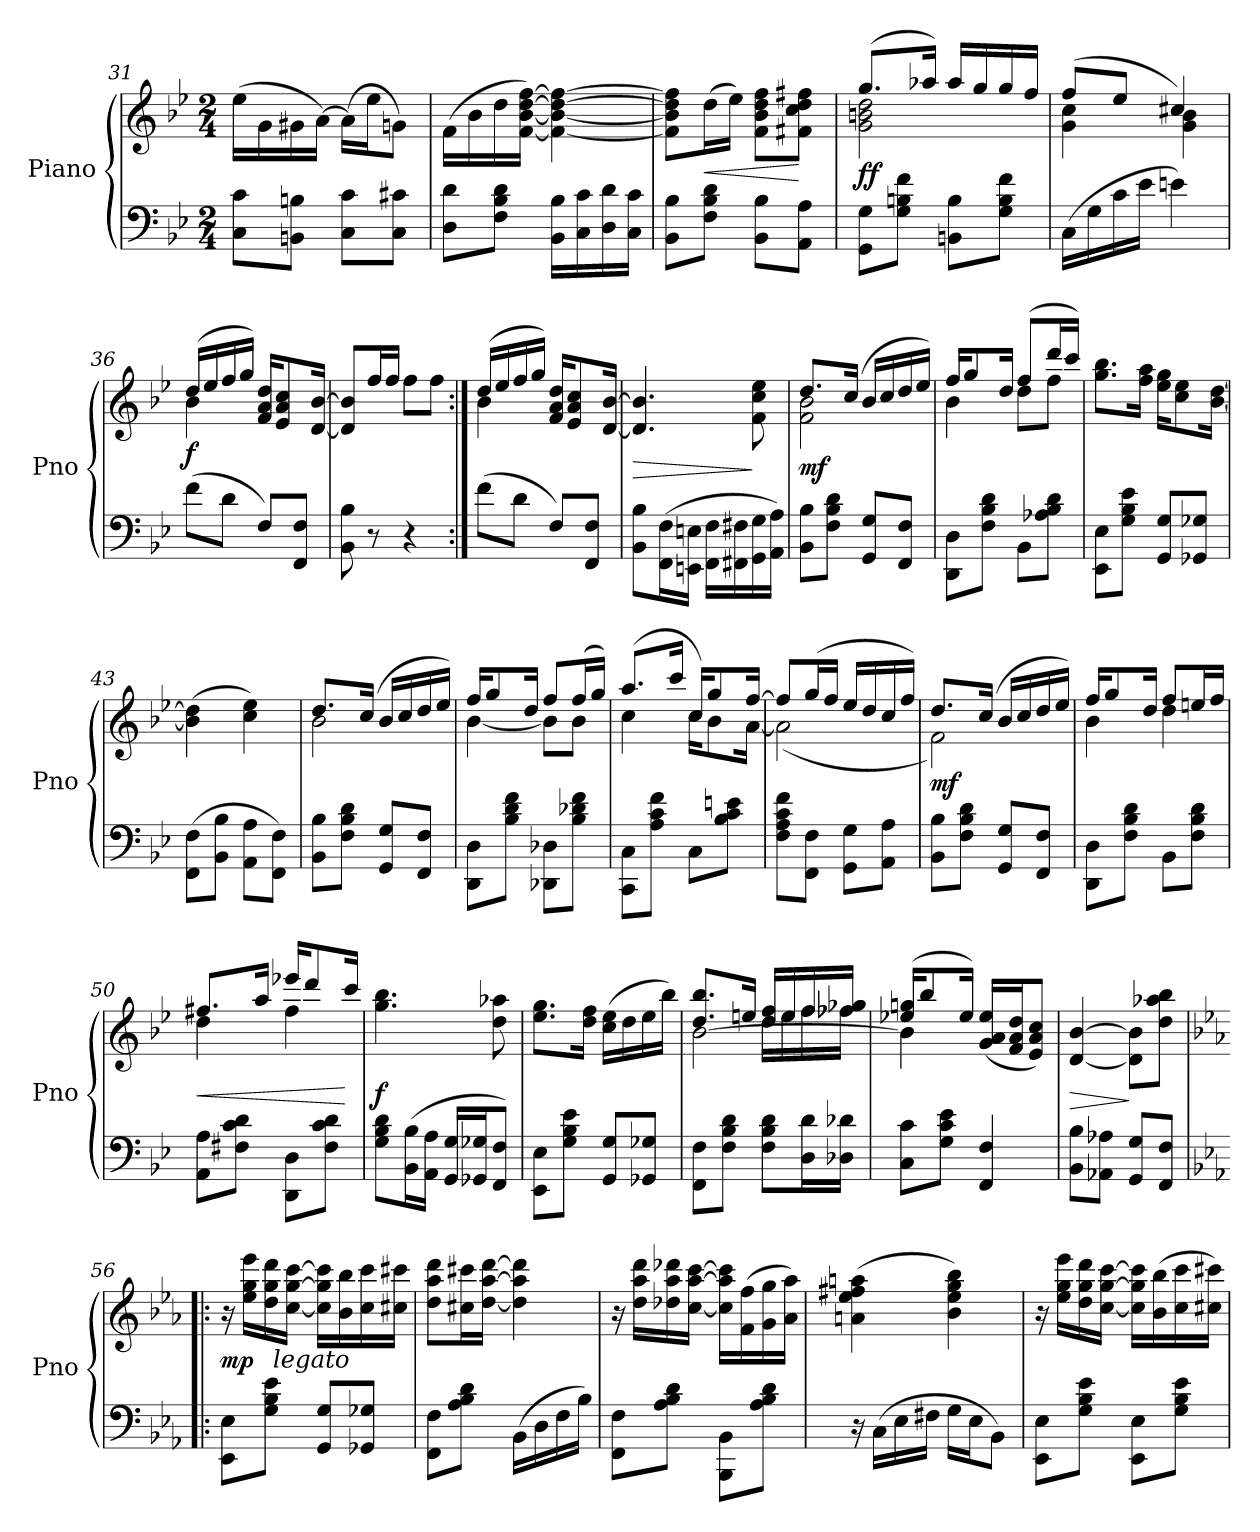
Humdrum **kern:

**kern	**kern	**dynam
*part1	*part1	*part1
*staff2	*staff1	*staff1/2
*I"Piano	*	*
*I'Pno	*	*
*clefF4	*clefG2	*
*k[b-e-]	*k[b-e-]	*
*M2/4	*M2/4	*
=31	=31	=31
8C 8cL	(16ee-\LL	.
.	16g\	.
8BBn 8BnJ	16g#X\	.
.	[16a\JJ)	.
8C 8cL	(16aLL]	.
.	16ee-J	.
8C 8c#XJ	8gnJ)	.
=32	=32	=32
8D 8dL	(16f\LL	.
.	16b-\	.
8F 8B- 8dJ	16dd\	.
.	[16f\ [16b-\ [16dd\ [16ff\JJ)	.
16BB- 16B-LL	4f_ 4b-_ 4dd_ 4ff_	.
16C 16c	.	.
16D 16d	.	.
16C 16cJJ	.	.
=33	=33	=33
8BB- 8B-L	8f] 8b-] 8dd] 8ff]L	.
8F 8B- 8dJ	(16ddL	<
.	16ee-JJ)	.
8BB- 8B-L	8f 8b- 8dd 8ffL	.
8AA 8AJ	8f#X 8cc 8dd 8ff#XJ	[
=34	=34	=34
*	*^	*
8GG 8GL	(8.ggL	2g 2bn 2dd	ff
8G 8Bn 8fJ	.	.	.
.	16aa-XJk)	.	.
8BBn 8BL	16aa-LL	.	.
.	16gg	.	.
8G 8B 8fJ	16gg	.	.
.	16ffJJ	.	.
=35	=35	=35	=35
(16CLL	(8ffL	4g 4cc	.
16G	.	.	.
16c	8ee-J	.	.
16e-JJ	.	.	.
4en)	4cc#X)	4g 4b-	.
=36	=36	=36	=36
(>8fL	(16ddLL	4b-	f
.	16ee-	.	.
8dJ	16ff	.	.
.	16ggJJ)	.	.
8F/L)	16f 16a 16ddKL	4ryy	.
.	8e- 8a 8cc	.	.
8FF/ 8F/J	.	.	.
.	[16d [16b-Jk	.	.
*	*v	*v	*
=37	=37	=37
8BB- 8B-	8d] 8b-]L	.
8r	16ffL	.
.	16ffJJ	.
4r	8ffL	.
.	8ffJ	.
=38:|!	=38:|!	=38:|!
*	*^	*
(>8fL	(16ddLL	4b-	.
.	16ee-	.	.
8dJ	16ff	.	.
.	16ggJJ)	.	.
8F/L)	16f 16a 16ddKL	4ryy	.
.	8e- 8a 8cc	.	.
8FF/ 8F/J	.	.	.
.	[16d [16b-Jk	.	.
*	*v	*v	*
=39	=39	=39
8BB-\ 8B-\L	4.d] 4.b-]	>
(16FF\ 16F\L	.	.
16EEn\ 16En\JJ	.	.
16FF\ 16F\LL	.	.
16FF#X\ 16F#X\	.	.
16GG\ 16G\	8f 8cc 8ee-	]
16AA\ 16A\JJ)	.	.
=40	=40	=40
*	*^	*
8BB- 8B-L	8.ddL	2f 2b-	mf
8F 8B- 8dJ	.	.	.
.	(16ccJk	.	.
8GG 8GL	16b-LL	.	.
.	16cc	.	.
8FF 8FJ	16dd	.	.
.	16ee-JJ)	.	.
=41	=41	=41	=41
8DD 8DL	16ffKL	4b-	.
.	8gg	.	.
8F 8B- 8dJ	.	.	.
.	16ddJk	.	.
8BB-L	(8ffL	8ddL	.
8A-X 8B- 8dJ	16dddL	8ffJ	.
.	16cccJJ)	.	.
*	*v	*v	*
=42	=42	=42
8EE- 8E-L	8.gg 8.bb-L	.
8G 8B- 8e-J	.	.
.	16ff 16aaJk	.
8GG 8GL	16ee- 16ggKL	.
.	8cc 8ee-	.
8GG-X 8G-XJ	.	.
.	[16b- [16ddJk	.
=43	=43	=43
(8FF 8FL	(4b-] 4dd]	.
8BB- 8B-J	.	.
8AA\ 8A\L	4cc 4ee-)	.
8FF\ 8F\J)	.	.
=44	=44	=44
*	*^	*
8BB- 8B-L	8.ddL	2b-	.
8F 8B- 8dJ	.	.	.
.	(16ccJk	.	.
8GG 8GL	16b-LL	.	.
.	16cc	.	.
8FF 8FJ	16dd	.	.
.	16ee-JJ)	.	.
=45	=45	=45	=45
8DD 8DL	16ffKL	[4b-	.
.	8gg	.	.
8B- 8d 8fJ	.	.	.
.	16ddJk	.	.
8DD-X 8D-XL	8ffL	8b-L]	.
8B- 8d-X 8fJ	(16ffL	8b-J	.
.	16ggJJ)	.	.
=46	=46	=46	=46
8CC 8CL	(8.aaL	4cc	.
8A 8c 8fJ	.	.	.
.	16cccJk	.	.
8CL	16ccKL)	16ccKL	.
.	8gg	8b-	.
8B- 8c 8enJ	.	.	.
.	[16ffJk	[16aJk	.
=47	=47	=47	=47
8F 8A 8c 8fL	8ffL]	(2a]	.
8FF 8FJ	(16ggL	.	.
.	16ffJJ	.	.
8GG 8GL	16ee-LL	.	.
.	16dd	.	.
8AA 8AJ	16cc	.	.
.	16ffJJ)	.	.
=48	=48	=48	=48
8BB- 8B-L	8.ddL	2f)	mf
8F 8B- 8dJ	.	.	.
.	(16ccJk	.	.
8GG 8GL	16b-LL	.	.
.	16cc	.	.
8FF 8FJ	16dd	.	.
.	16ee-JJ)	.	.
=49	=49	=49	=49
8DD 8DL	16ffKL	4b-	.
.	8gg	.	.
8F 8B- 8dJ	.	.	.
.	16ddJk	.	.
8BB-L	8ffL	4dd	.
8F 8B- 8dJ	16eenL	.	.
.	16ffJJ	.	.
=50	=50	=50	=50
8AA 8AL	8.ff#XL	4dd	<
8F#X 8c 8dJ	.	.	.
.	16aaJk	.	.
8DD 8DL	16eee-XKL	4ff#	.
.	8ddd	.	.
8F# 8c 8dJ	.	.	.
.	16cccJk	.	[
*	*v	*v	*
=51	=51	=51
8G 8B- 8dL	4.gg 4.bb-	f
(>16BB- 16B-L	.	.
16AA 16AJJ	.	.
16GG 16GLL	.	.
16GG-X 16G-XJ	.	.
8FF 8FJ)	8dd 8aa-X	.
=52	=52	=52
8EE- 8E-L	8.ee- 8.ggL	.
8G 8B- 8e-J	.	.
.	16dd 16ffJk	.
8GG 8GL	(16cc 16ee-LL	.
.	16dd	.
8GG-X 8G-XJ	16ee-	.
.	16bb-JJ)	.
=53	=53	=53
*	*^	*
*	*	*^	*
8FF 8FL	8.dd 8.bb-L	4ryy	[2b-\	.
8F 8B- 8dJ	.	.	.	.
.	16eenJk	.	.	.
8F 8B- 8dL	16dd 16ffLL	16ddLL	.	.
.	16ee	16ee	.	.
16D 16dL	16ff	16ff	.	.
16D-X 16d-XJJ	16ff-X 16gg-XJJ	16ff-XJJ	.	.
*	*	*v	*v	*
=54	=54	=54	=54
8C 8cL	(16ee-X 16ggnKL	4b-]	.
.	8bb-	.	.
8G 8c 8e-J	.	.	.
.	16ee-Jk)	.	.
4FF 4F	(>16g 16a 16ee-LL	4ryy	.
.	16f 16a 16ddJ	.	.
.	8e- 8a 8ccJ)	.	.
*	*v	*v	*
=55	=55	=55
8BB- 8B-L	[4d [4b-	>
8AA-X 8A-XJ	.	.
8GG 8GL	8d] 8b-]L	]
8FF 8FJ	8dd 8aa-X 8bb-J	.
=56!|:	=56!|:	=56!|:
*k[b-e-a-]	*k[b-e-a-]	*
!	!	!LO:DY:t=%s legato
8EE- 8E-L	16r	mp
.	16ee- 16gg 16eee-LL	.
8G 8B- 8e-J	16dd 16gg 16ddd	.
.	[16cc [16gg [16cccJJ	.
8GG 8GL	16cc] 16gg] 16ccc]LL	.
.	16b- 16bb-	.
8GG-X 8G-XJ	16cc 16ccc	.
.	16cc#X 16ccc#XJJ	.
=57	=57	=57
8FF 8FL	8dd 8aa- 8dddL	.
8A- 8B- 8dJ	16cc#X 16ccc#XL	.
.	[16dd [16aa- [16dddJJ	.
(16BB-LL	4dd] 4aa-] 4ddd]	.
16D	.	.
16F	.	.
16B-JJ)	.	.
=58	=58	=58
8FF 8FL	16r	.
.	16dd 16aa- 16dddLL	.
8A- 8B- 8dJ	16dd-X 16aa- 16ddd-X	.
.	[16cc [16aa- [16cccJJ	.
8BBB-\ 8BB-\L	16cc] 16aa-] 16ccc]LL	.
.	(16f 16ff	.
8A-\ 8B-\ 8d\J	16g 16gg	.
.	16a- 16aa-JJ)	.
=59	=59	=59
16r	(4an 4ee- 4ff#X 4aan	.
(16CLL	.	.
16E-	.	.
16F#XJJ	.	.
16GLL	4b- 4ee- 4gg 4bb-)	.
16E-J	.	.
8BB-J)	.	.
=60	=60	=60
8EE- 8E-L	16r	.
.	16ee- 16gg 16eee-LL	.
8G 8B- 8e-J	16dd 16gg 16ddd	.
.	[16cc [16gg [16cccJJ	.
8EE- 8E-L	16cc] 16gg] 16ccc]LL	.
.	(16b- 16bb-	.
8G 8B- 8e-J	16cc 16ccc	.
.	16cc#X 16ccc#XJJ)	.
=	=	=
*-	*-	*-
